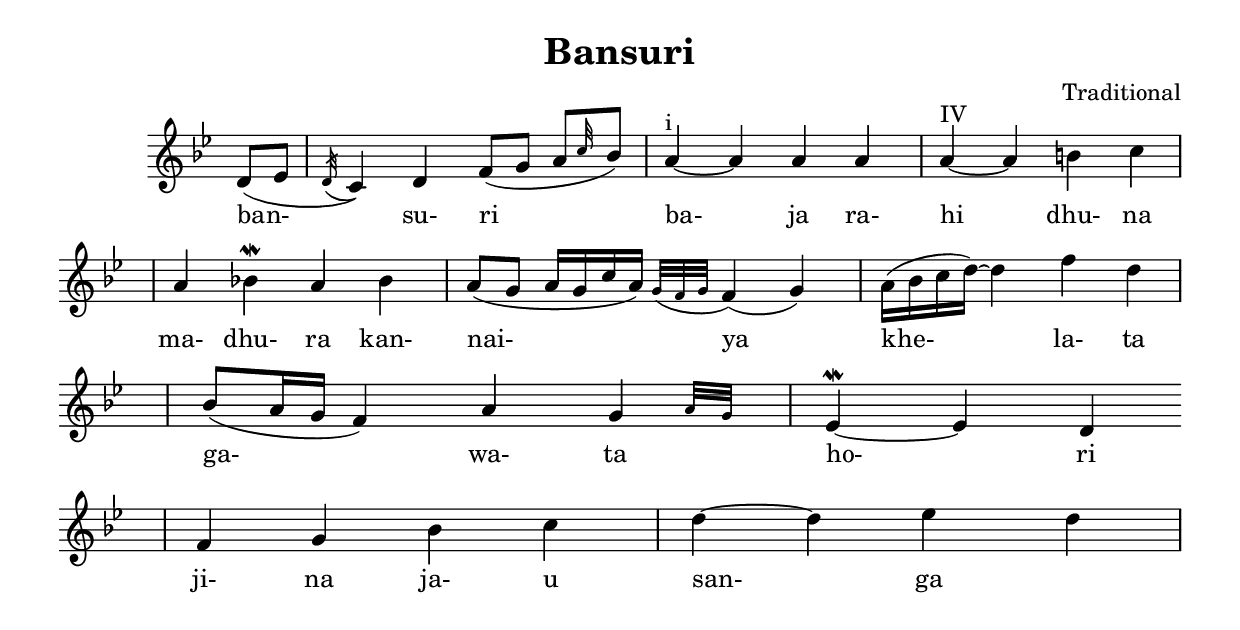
#(ly:set-option 'midi-extension "mid")
\version "2.12.3"
\include "english.ly"
\header{ 
title = "Bansuri"
composer = "Traditional"
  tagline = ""  % removed 
}
%{
 Rag:Bhairavi
Tal:Tintal
Title:Bansuri
Author:Traditional
Source:AAK
Mode: phrygian
Filename: bansuriv3
Time: 4/4
Key: D


          
                               i            IV         . 
         3S             n      +            2         DSnDn
1)|: (Sr | n) S   (gm <P d)> | P - P  P   | P - D    n     |
           .
      ban-    su-  ri          ba- ja ra-   hi  dhu- na

  0  ~                 3           mgm        +  .     *  *   
| P  d   P    d    |  (Pm   PmnP)    (g m) | (PdnS) -- g  S |
  ma-dhu-ra   kan-     nai-           ya      khe-     la-ta

   2               0     
                Pm ~
| (d-Pm  g) P  m | r - S :|
   ga-      wa-ta  ho- ri

               .
              <g>
            .   . .
| g m d n | S - r S |
ji-na ja-u san-ga 
 %}
  
melody = {
\once \override Staff.TimeSignature #'stencil = ##f
\clef treble
\key c \phrygian
\autoBeamOn  
\cadenzaOn
\bar "|:" c'8[( df'8] \bar "|" \acciaccatura { c'32 }bf4) c'4 ef'8[( f'8] \afterGrace g'8[ { bf'32 } af'8]) \bar "|" g'4~^"i" g'4 g'4 g'4 \bar "|" g'4~^"IV" g'4 a'4 bf'4 \bar "|" \break        \grace s64 
\bar "|" g'4 af'4\mordent g'4 af'4 \bar "|" g'8[( f'8] g'16[ f'16 bf'16 g'16]) \acciaccatura { f'32[ ef'32 f'32] }ef'4( f'4) \bar "|" g'16[( af'16 bf'16 c''16]~) c''4  ef''4 c''4 \bar "|" \break        \grace s64 
\bar "|" af'8[(  g'16 f'16] ef'4) g'4 \afterGrace f'4 { g'32[ f'32] } \bar "|" df'4~\mordent df'4 c'4 \bar ":|" \break        \grace s64 
\bar "|" ef'4 f'4 af'4 bf'4 \bar "|" c''4~ c''4 df''4 c''4 \bar "|"
}

text = \lyricmode {
  ban- su- ri ba- ja ra- hi dhu- na ma- dhu- ra kan- nai- ya khe- la- ta ga- wa- ta ho- ri ji- na ja- u san- ga
}

\score{
\transpose c' d'
<<
  \new Voice = "one" {
    \melody
  }
  \new Lyrics \lyricsto "one" \text
>>
\layout {
  \context {
       \Score
    \remove "Bar_number_engraver"
  } 
  }
\midi { 
  \context {
    \Score
    tempoWholesPerMinute = #(ly:make-moment 200 4)
   }
 }
}
